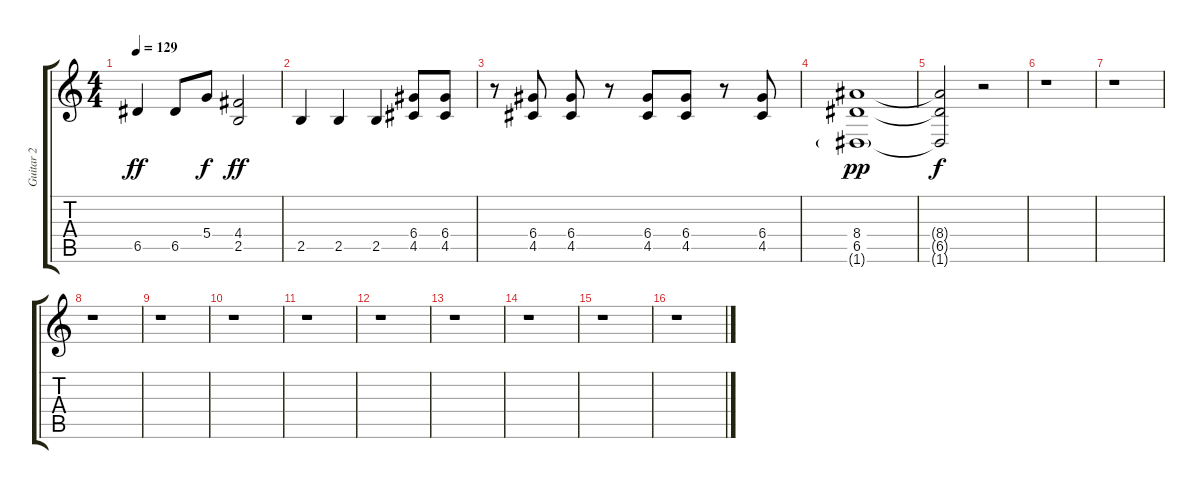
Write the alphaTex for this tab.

\track ("Guitar 2" "Guitar 2") {instrument distortionguitar}
\staff {score tabs}
\tuning (E4 B3 G3 D3 A2 D2) {hide}
\ts (4 4)
\tempo 129
\clef g2
\ks c
6.5.4{dy ff} 6.5.8 5.4.8{dy f} (4.4 2.5).2{dy ff} |
2.5.4 2.5.4 2.5.4 (6.4 4.5).8 (6.4 4.5).8 |
r.8 (6.4 4.5).8 (6.4 4.5).8 r.8 (6.4 4.5).8 (6.4 4.5).8 r.8 (6.4 4.5).8 |
(8.4 6.5 1.6{g}).1{dy pp} |
(8.4{t} 6.5{t} 1.6{t}).2{dy f} r.2 |
r.1 |
r.1 |
r.1 |
r.1 |
r.1 |
r.1 |
r.1 |
r.1 |
r.1 |
r.1 |
r.1
